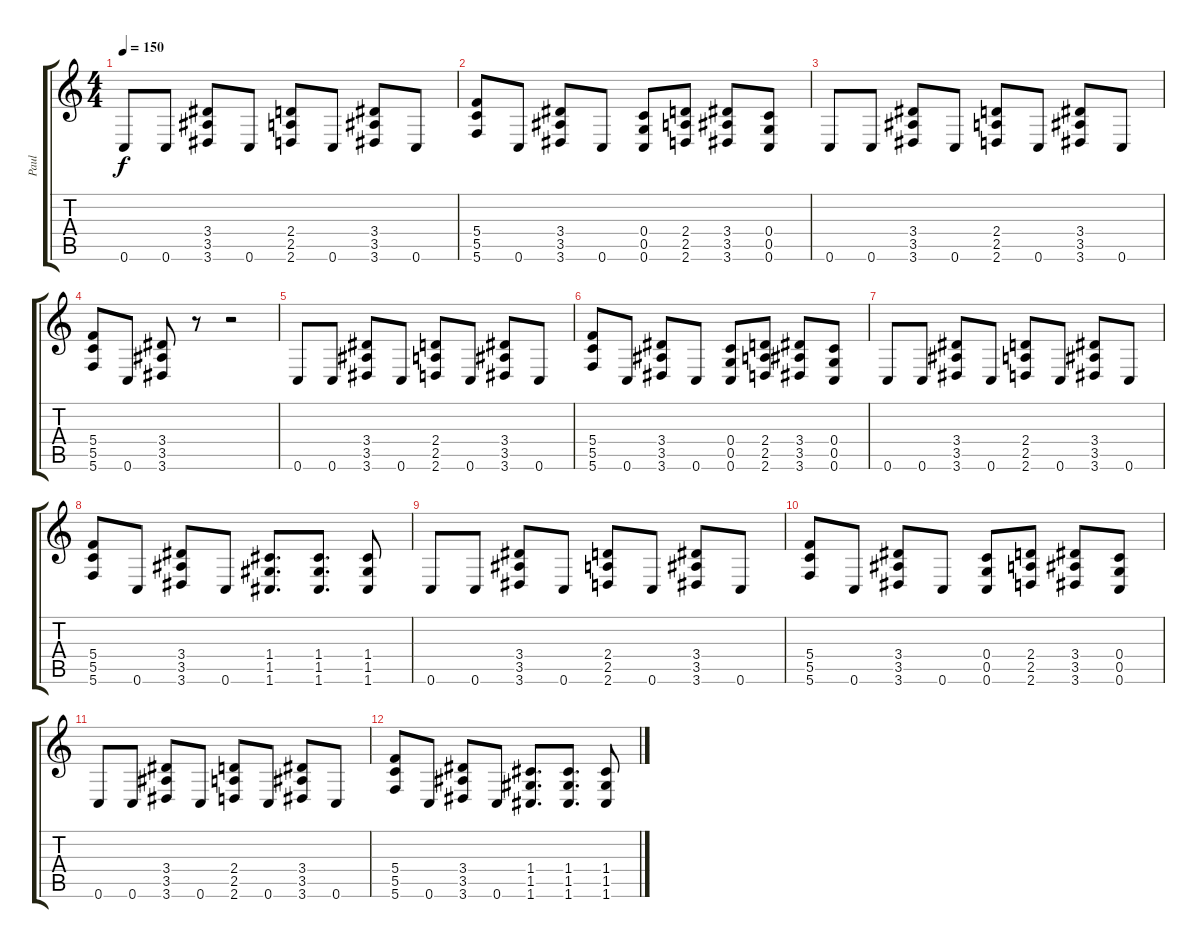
\track ("Paul" "Paul") {instrument overdrivenguitar}
\staff {score tabs}
\tuning (D4 A3 F3 C3 G2 C2) {hide}
\ts (4 4)
\tempo 150
\clef g2
\ks c
0.6.8{dy f} 0.6.8 (3.4 3.5 3.6).8 0.6.8 (2.4 2.5 2.6).8 0.6.8 (3.4 3.5 3.6).8 0.6.8 |
(5.4 5.5 5.6).8 0.6.8 (3.4 3.5 3.6).8 0.6.8 (0.4 0.5 0.6).8 (2.4 2.5 2.6).8 (3.4 3.5 3.6).8 (0.4 0.5 0.6).8 |
0.6.8 0.6.8 (3.4 3.5 3.6).8 0.6.8 (2.4 2.5 2.6).8 0.6.8 (3.4 3.5 3.6).8 0.6.8 |
(5.4 5.5 5.6).8 0.6.8 (3.4 3.5 3.6).8 r.8 r.2 |
0.6.8 0.6.8 (3.4 3.5 3.6).8 0.6.8 (2.4 2.5 2.6).8 0.6.8 (3.4 3.5 3.6).8 0.6.8 |
(5.4 5.5 5.6).8 0.6.8 (3.4 3.5 3.6).8 0.6.8 (0.4 0.5 0.6).8 (2.4 2.5 2.6).8 (3.4 3.5 3.6).8 (0.4 0.5 0.6).8 |
0.6.8 0.6.8 (3.4 3.5 3.6).8 0.6.8 (2.4 2.5 2.6).8 0.6.8 (3.4 3.5 3.6).8 0.6.8 |
(5.4 5.5 5.6).8 0.6.8 (3.4 3.5 3.6).8 0.6.8 (1.4 1.5 1.6).8{d} (1.4 1.5 1.6).8{d} (1.4 1.5 1.6).8 |
0.6.8 0.6.8 (3.4 3.5 3.6).8 0.6.8 (2.4 2.5 2.6).8 0.6.8 (3.4 3.5 3.6).8 0.6.8 |
(5.4 5.5 5.6).8 0.6.8 (3.4 3.5 3.6).8 0.6.8 (0.4 0.5 0.6).8 (2.4 2.5 2.6).8 (3.4 3.5 3.6).8 (0.4 0.5 0.6).8 |
0.6.8 0.6.8 (3.4 3.5 3.6).8 0.6.8 (2.4 2.5 2.6).8 0.6.8 (3.4 3.5 3.6).8 0.6.8 |
(5.4 5.5 5.6).8 0.6.8 (3.4 3.5 3.6).8 0.6.8 (1.4 1.5 1.6).8{d} (1.4 1.5 1.6).8{d} (1.4 1.5 1.6).8
